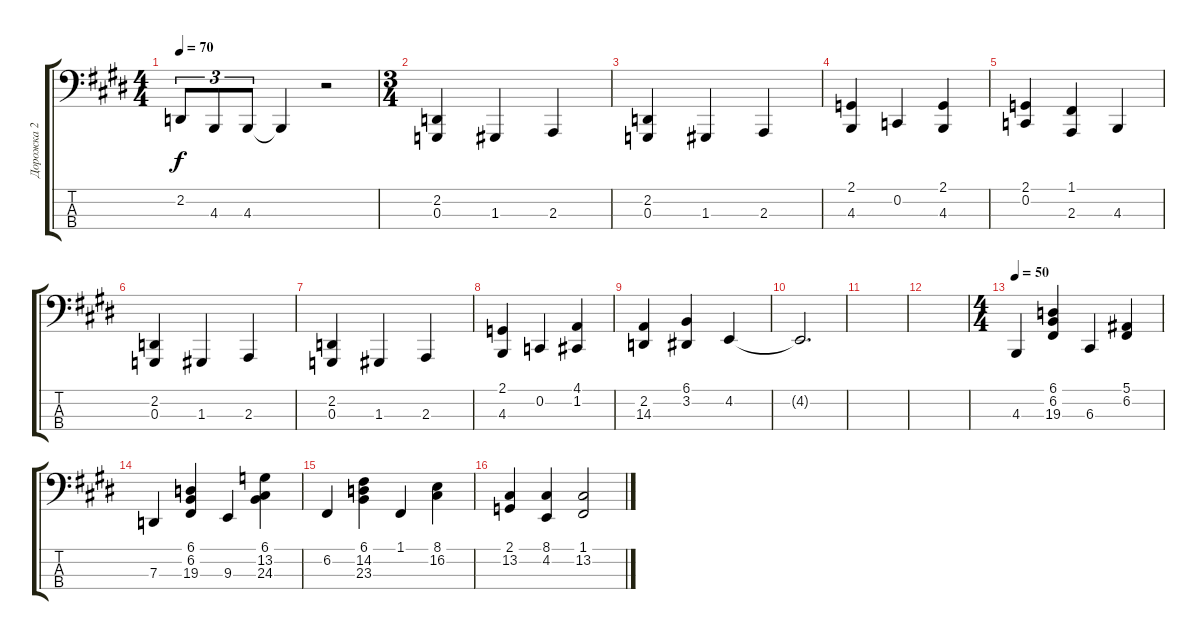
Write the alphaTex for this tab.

\track ("Дорожка 2" "Дорожка 2") {instrument acousticgrandpiano}
\staff {score tabs}
\tuning (F2 C2 G1 D1) {hide}
\ts (4 4)
\tempo 70
\clef f4
\ks e
2.2.8{tu (3 2) dy f} 4.3.8{tu (3 2)} 4.3.8{tu (3 2)} 4.3{t}.4 r.2 |
\ts (3 4)
(2.2 0.3).4 1.3.4 2.3.4 |
(2.2 0.3).4 1.3.4 2.3.4 |
(2.1 4.3).4 0.2.4 (2.1 4.3).4 |
(2.1 0.2).4 (1.1 2.3).4 4.3.4 |
(2.2 0.3).4 1.3.4 2.3.4 |
(2.2 0.3).4 1.3.4 2.3.4 |
(2.1 4.3).4 0.2.4 (4.1 1.2).4 |
(2.2 14.3).4 (6.1 3.2).4 4.2.4 |
4.2{t}.2{d} |
|
|
\ts (4 4)
\tempo 50
4.3.4 (6.1 6.2 19.3).4 6.3.4 (5.1 6.2).4 |
7.3.4 (6.1 6.2 19.3).4 9.3.4 (6.1 13.2 24.3).4 |
6.2.4 (6.1 14.2 23.3).4 1.1.4 (8.1 16.2).4 |
(2.1 13.2).4 (8.1 4.2).4 (1.1 13.2).2
